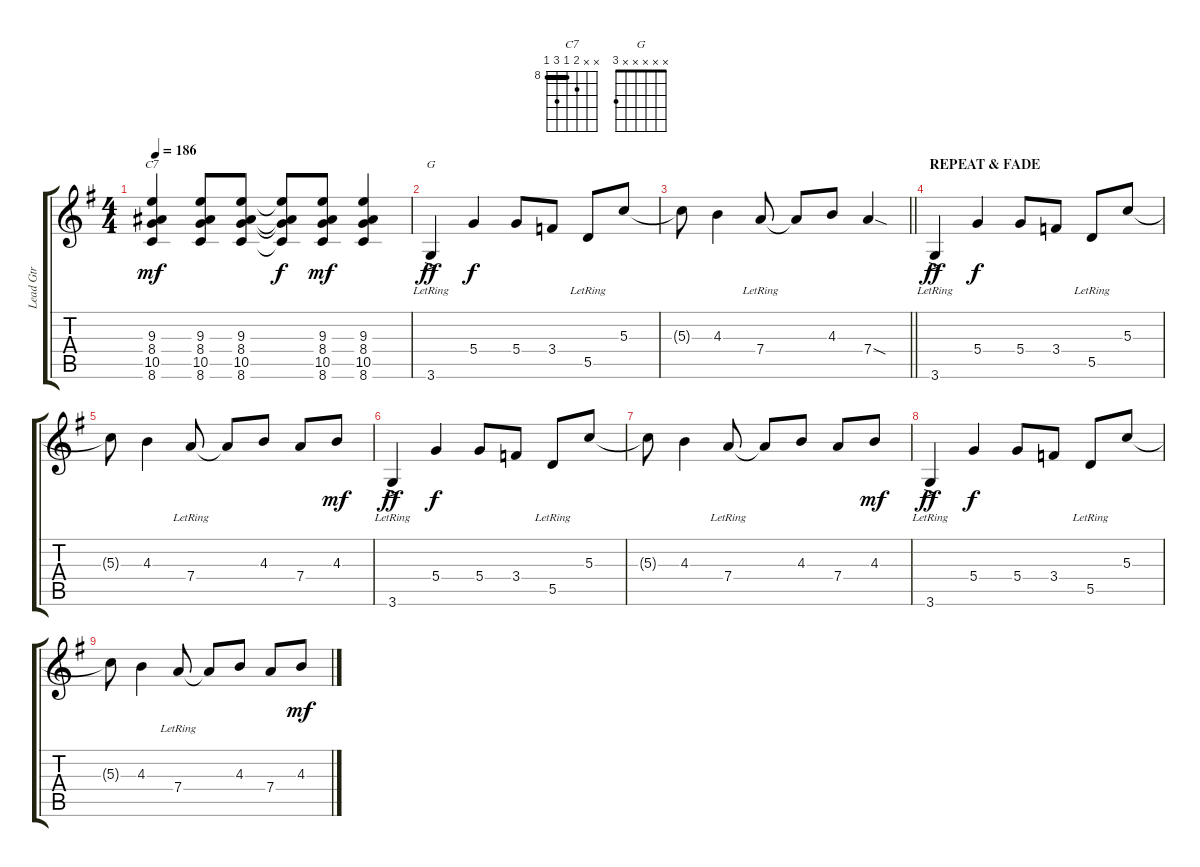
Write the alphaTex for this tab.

\track ("Lead Gtr" "Lead Gtr") {instrument electricguitarjazz}
\staff {score tabs}
\tuning (E4 B3 G3 D3 A2 E2) {hide}
\chord ("C7" x x 9 8 10 8) {firstfret 8 barre 8}
\chord ("G" x x x x x 3)
\ts (4 4)
\tempo 186
\clef g2
\ks g
(9.3 8.4 10.5 8.6).4{ch "C7" dy mf} (9.3 8.4 10.5 8.6).8 (9.3 8.4 10.5 8.6).8 (9.3{t} 8.4{t} 10.5{t} 8.6{t}).8{dy f} (9.3 8.4 10.5 8.6).8{dy mf} (9.3 8.4 10.5 8.6).4 |
3.6{ac lr}.4{ch "G" dy ff} 5.4.4{dy f} 5.4.8 3.4.8 5.5{lr}.8 5.3.8 |
\barLineRight lightlight
5.3{t}.8 4.3.4 7.4{lr}.8 7.4{t}.8 4.3.8 7.4{sod}.4 |
\section ("" "REPEAT & FADE")
3.6{ac lr}.4{dy ff} 5.4.4{dy f} 5.4.8 3.4.8 5.5{lr}.8 5.3.8 |
5.3{t}.8 4.3.4 7.4{lr}.8 7.4{t}.8 4.3.8 7.4.8 4.3.8{dy mf} |
3.6{ac lr}.4{dy ff volume 0} 5.4.4{dy f} 5.4.8 3.4.8 5.5{lr}.8 5.3.8 |
5.3{t}.8 4.3.4 7.4{lr}.8 7.4{t}.8 4.3.8 7.4.8 4.3.8{dy mf} |
3.6{ac lr}.4{dy ff} 5.4.4{dy f} 5.4.8 3.4.8 5.5{lr}.8 5.3.8 |
5.3{t}.8 4.3.4 7.4{lr}.8 7.4{t}.8 4.3.8 7.4.8 4.3.8{dy mf}
